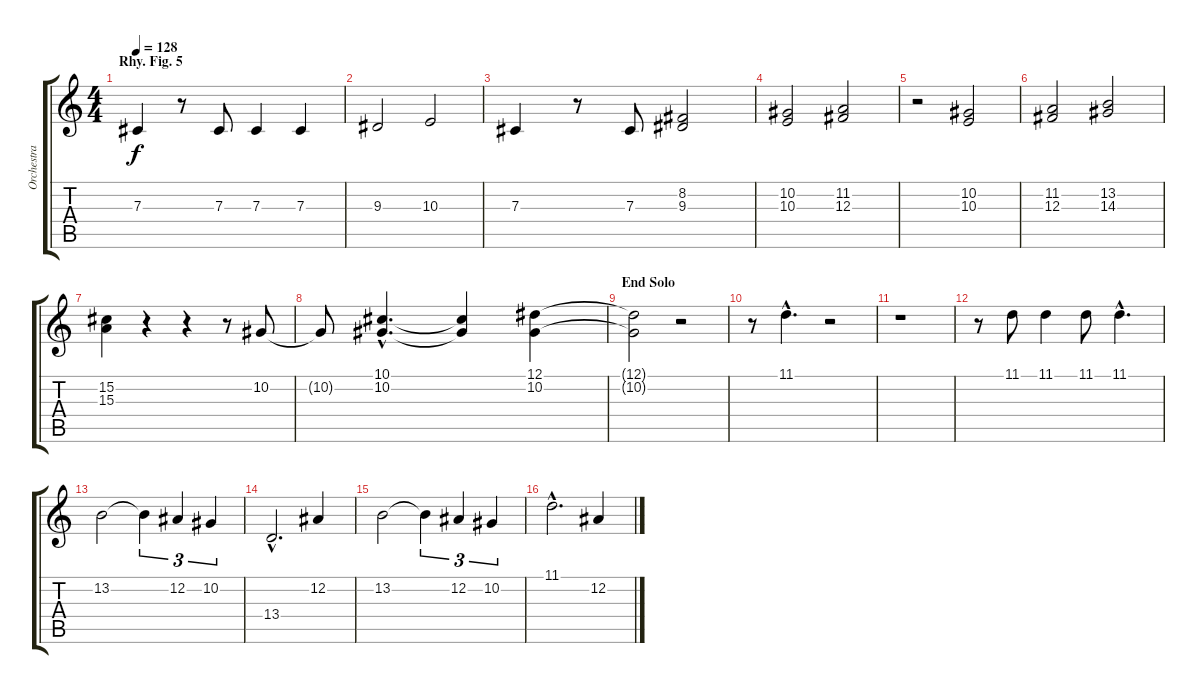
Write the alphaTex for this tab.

\track ("Orchestra 2 (Strings)" "Orchestra ") {instrument stringensemble1}
\staff {score tabs}
\tuning (Eb4 Bb3 Gb3 Db3 Ab2 Eb2) {hide}
\ts (4 4)
\section ("" "Rhy. Fig. 5")
\tempo 128
\clef g2
\ks c
7.3.4{dy f} r.8 7.3.8 7.3.4 7.3.4 |
9.3.2 10.3.2 |
7.3.4 r.8 7.3.8 (8.2 9.3).2 |
(10.2 10.3).2 (11.2 12.3).2 |
r.2 (10.2 10.3).2 |
(11.2 12.3).2 (13.2 14.3).2 |
(15.2 15.3).4 r.4 r.4 r.8 10.2.8 |
10.2{t}.8 (10.1{hac} 10.2{hac}).4{d} (10.1{t} 10.2{t}).4 (12.1 10.2).4 |
\section ("" "End Solo")
(12.1{t} 10.2{t}).2 r.2 |
r.8 11.1{hac}.4{d} r.2 |
r.1 |
r.8 11.1.8 11.1.4 11.1.8 11.1{hac}.4{d} |
13.2.2 13.2{t}.4{tu (3 2)} 12.2.4{tu (3 2)} 10.2.4{tu (3 2)} |
13.4{hac}.2{d} 12.2.4 |
13.2.2 13.2{t}.4{tu (3 2)} 12.2.4{tu (3 2)} 10.2.4{tu (3 2)} |
11.1{hac}.2{d} 12.2.4
